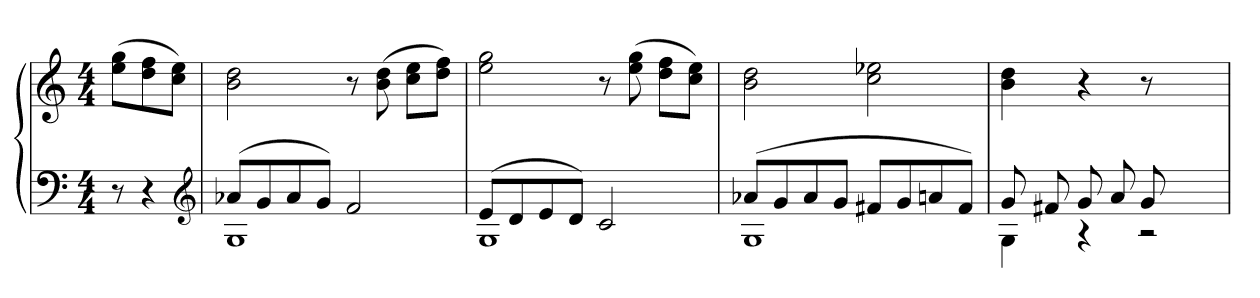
**kern	**kern
*part1	*part1
*staff2	*staff1
*clefF4	*clefG2
*k[]	*k[]
*C:	*C:
*M4/4	*M4/4
=	=
8r	(8ee 8ggL
4r	8dd 8ff
.	8cc 8eeJ)
*clefG2	*
=	=
*^	*
(8a-XL	1G	2b 2dd
8g	.	.
8a-	.	.
8gJ)	.	.
2f	.	8r
.	.	(8b 8dd
.	.	8cc 8eeL
.	.	8dd 8ffJ)
=	=	=
(8eL	1G	2ee 2gg
8d	.	.
8e	.	.
8dJ)	.	.
2c	.	8r
.	.	(8ee 8gg
.	.	8dd 8ffL
.	.	8cc 8eeJ)
=	=	=
(8a-XL	1G	2b 2dd
8g	.	.
8a-	.	.
8gJ	.	.
8f#XL	.	2cc 2ee-X
8g	.	.
8an	.	.
8f#J)	.	.
=	=	=
8g	4G	4b 4dd
8f#X	.	.
8g	4r	4r
8a	.	.
8g	2r	8r
4.ryy	.	4.ryy
*v	*v	*
=	=
*-	*-
